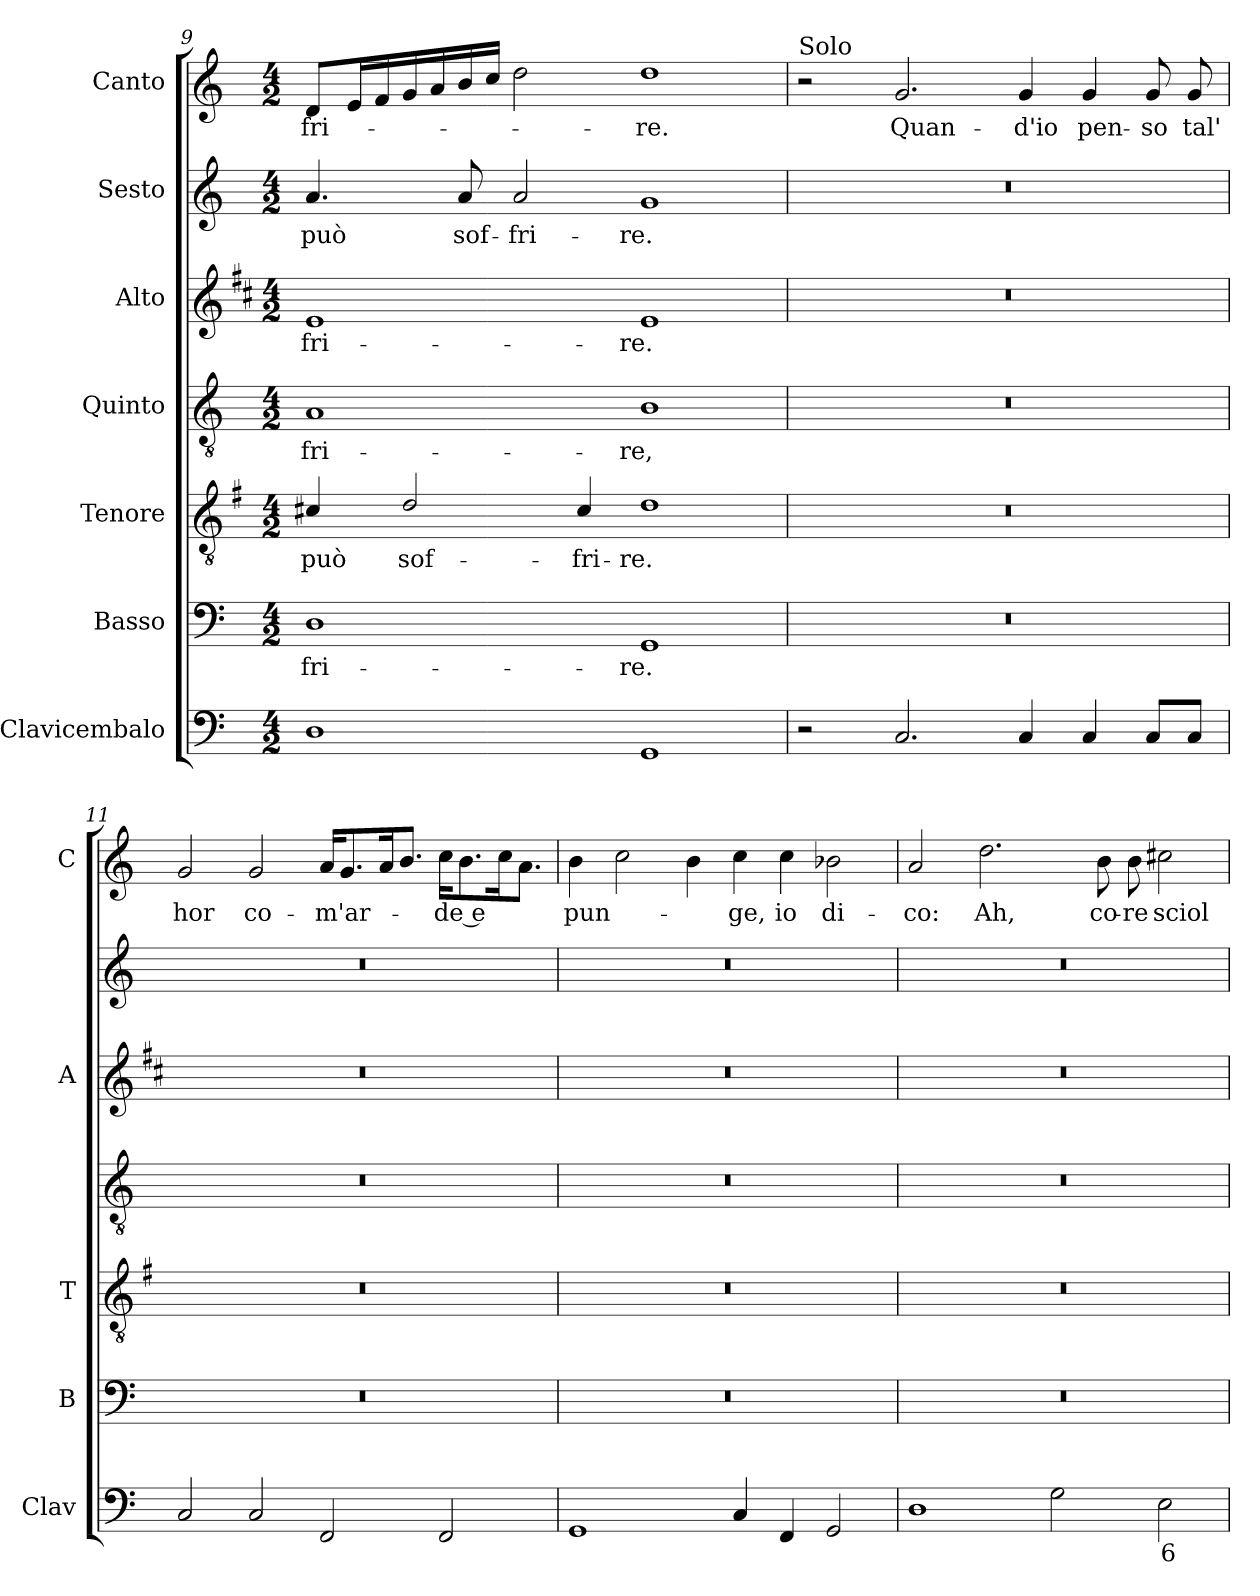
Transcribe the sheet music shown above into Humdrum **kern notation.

**kern	**text	**kern	**text	**kern	**text	**kern	**text	**kern	**text	**kern	**text	**kern	**text
*part7	*part7	*part6	*part6	*part5	*part5	*part4	*part4	*part3	*part3	*part2	*part2	*part1	*part1
*staff7	*staff7	*staff6	*staff6	*staff5	*staff5	*staff4	*staff4	*staff3	*staff3	*staff2	*staff2	*staff1	*staff1
*I"Clavicembalo	*	*I"Basso	*	*I"Tenore	*	*I"Quinto	*	*I"Alto	*	*I"Sesto	*	*I"Canto	*
*I'Clav	*	*I'B	*	*I'T	*	*	*	*I'A	*	*	*	*I'C	*
*clefF4	*	*clefF4	*	*clefGv2	*	*clefGv2	*	*clefG2	*	*clefG2	*	*clefG2	*
*	*	*	*	*ITrd4c7	*	*	*	*ITrd1c2	*	*	*	*	*
*k[]	*	*k[]	*	*k[]	*	*k[]	*	*k[]	*	*k[]	*	*k[]	*
*C:	*	*C:	*	*C:	*	*C:	*	*C:	*	*C:	*	*C:	*
*M4/2	*	*M4/2	*	*M4/2	*	*M4/2	*	*M4/2	*	*M4/2	*	*M4/2	*
=9	=9	=9	=9	=9	=9	=9	=9	=9	=9	=9	=9	=9	=9
!	!	!	!LO:LY:b	!	!LO:LY:b	!	!LO:LY:b	!	!LO:LY:b	!	!LO:LY:b	!	!LO:LY:b
1D	.	1D	-fri-	4F#X/	può	1A	-fri-	1d	-fri-	4.a/	può	8d/L	-fri-
.	.	.	.	.	.	.	.	.	.	.	.	16e/L	.
.	.	.	.	.	.	.	.	.	.	.	.	16f/	.
!	!	!	!	!	!LO:LY:b	!	!	!	!	!	!	!	!
.	.	.	.	2G/	sof-	.	.	.	.	.	.	16g/	.
.	.	.	.	.	.	.	.	.	.	.	.	16a/	.
!	!	!	!	!	!	!	!	!	!	!	!LO:LY:b	!	!
.	.	.	.	.	.	.	.	.	.	8a/	sof-	16b/	.
.	.	.	.	.	.	.	.	.	.	.	.	16cc/JJ	.
!	!	!	!	!	!	!	!	!	!	!	!LO:LY:b	!	!
.	.	.	.	.	.	.	.	.	.	2a/	-fri-	2dd\	.
!	!	!	!	!	!LO:LY:b	!	!	!	!	!	!	!	!
.	.	.	.	4F#/	-fri-	.	.	.	.	.	.	.	.
!	!	!	!LO:LY:b	!	!LO:LY:b	!	!LO:LY:b	!	!LO:LY:b	!	!LO:LY:b	!	!LO:LY:b
1GG	.	1GG	-re.	1G	-re.	1B	-re,	1d	-re.	1g	-re.	1dd	-re.
=10	=10	=10	=10	=10	=10	=10	=10	=10	=10	=10	=10	=10	=10
!	!	!	!	!	!	!	!	!	!	!	!	!LO:TX:a:t=Solo	!
2r	.	0r	.	0r	.	0r	.	0r	.	0r	.	2r	.
!	!	!	!	!	!	!	!	!	!	!	!	!	!LO:LY:b
2.C/	.	.	.	.	.	.	.	.	.	.	.	2.g/	Quan-
!	!	!	!	!	!	!	!	!	!	!	!	!	!LO:LY:b
4C/	.	.	.	.	.	.	.	.	.	.	.	4g/	-d'io
!	!	!	!	!	!	!	!	!	!	!	!	!	!LO:LY:b
4C/	.	.	.	.	.	.	.	.	.	.	.	4g/	pen-
!	!	!	!	!	!	!	!	!	!	!	!	!	!LO:LY:b
8C/L	.	.	.	.	.	.	.	.	.	.	.	8g/	-so
!	!	!	!	!	!	!	!	!	!	!	!	!	!LO:LY:b
8C/J	.	.	.	.	.	.	.	.	.	.	.	8g/	tal'
!!LO:PB:g=z
=11	=11	=11	=11	=11	=11	=11	=11	=11	=11	=11	=11	=11	=11
!	!	!	!	!	!	!	!	!	!	!	!	!	!LO:LY:b
2C/	.	0r	.	0r	.	0r	.	0r	.	0r	.	2g/	hor
!	!	!	!	!	!	!	!	!	!	!	!	!	!LO:LY:b
2C/	.	.	.	.	.	.	.	.	.	.	.	2g/	co-
!	!	!	!	!	!	!	!	!	!	!	!	!	!LO:LY:b
2FF/	.	.	.	.	.	.	.	.	.	.	.	16a/KL	-m'ar-
.	.	.	.	.	.	.	.	.	.	.	.	8.g/	.
.	.	.	.	.	.	.	.	.	.	.	.	16a/k	.
.	.	.	.	.	.	.	.	.	.	.	.	8.b/J	.
!	!	!	!	!	!	!	!	!	!	!	!	!	!LO:LY:b
2FF/	.	.	.	.	.	.	.	.	.	.	.	16cc\KL	-de e
.	.	.	.	.	.	.	.	.	.	.	.	8.b\	.
.	.	.	.	.	.	.	.	.	.	.	.	16cc\k	.
.	.	.	.	.	.	.	.	.	.	.	.	8.a\J	.
=12	=12	=12	=12	=12	=12	=12	=12	=12	=12	=12	=12	=12	=12
!	!	!	!	!	!	!	!	!	!	!	!	!	!LO:LY:b
1GG	.	0r	.	0r	.	0r	.	0r	.	0r	.	4b\	pun-
.	.	.	.	.	.	.	.	.	.	.	.	2cc\	.
.	.	.	.	.	.	.	.	.	.	.	.	4b\	.
!	!	!	!	!	!	!	!	!	!	!	!	!	!LO:LY:b
4C/	.	.	.	.	.	.	.	.	.	.	.	4cc\	-ge,
!	!	!	!	!	!	!	!	!	!	!	!	!	!LO:LY:b
4FF/	.	.	.	.	.	.	.	.	.	.	.	4cc\	io
!	!	!	!	!	!	!	!	!	!	!	!	!	!LO:LY:b
2GG/	.	.	.	.	.	.	.	.	.	.	.	2b-X\	di-
=13	=13	=13	=13	=13	=13	=13	=13	=13	=13	=13	=13	=13	=13
!	!	!	!	!	!	!	!	!	!	!	!	!	!LO:LY:b
1D	.	0r	.	0r	.	0r	.	0r	.	0r	.	2a/	-co:
!	!	!	!	!	!	!	!	!	!	!	!	!	!LO:LY:b
.	.	.	.	.	.	.	.	.	.	.	.	2.dd\	Ah,
2G\	.	.	.	.	.	.	.	.	.	.	.	.	.
!	!	!	!	!	!	!	!	!	!	!	!	!	!LO:LY:b
.	.	.	.	.	.	.	.	.	.	.	.	8b\	co-
!	!	!	!	!	!	!	!	!	!	!	!	!	!LO:LY:b
.	.	.	.	.	.	.	.	.	.	.	.	8b\	-re
!	!LO:LY:b	!	!	!	!	!	!	!	!	!	!	!	!LO:LY:b
2E\	6	.	.	.	.	.	.	.	.	.	.	2cc#X\	sciol-
=	=	=	=	=	=	=	=	=	=	=	=	=	=
*-	*-	*-	*-	*-	*-	*-	*-	*-	*-	*-	*-	*-	*-
